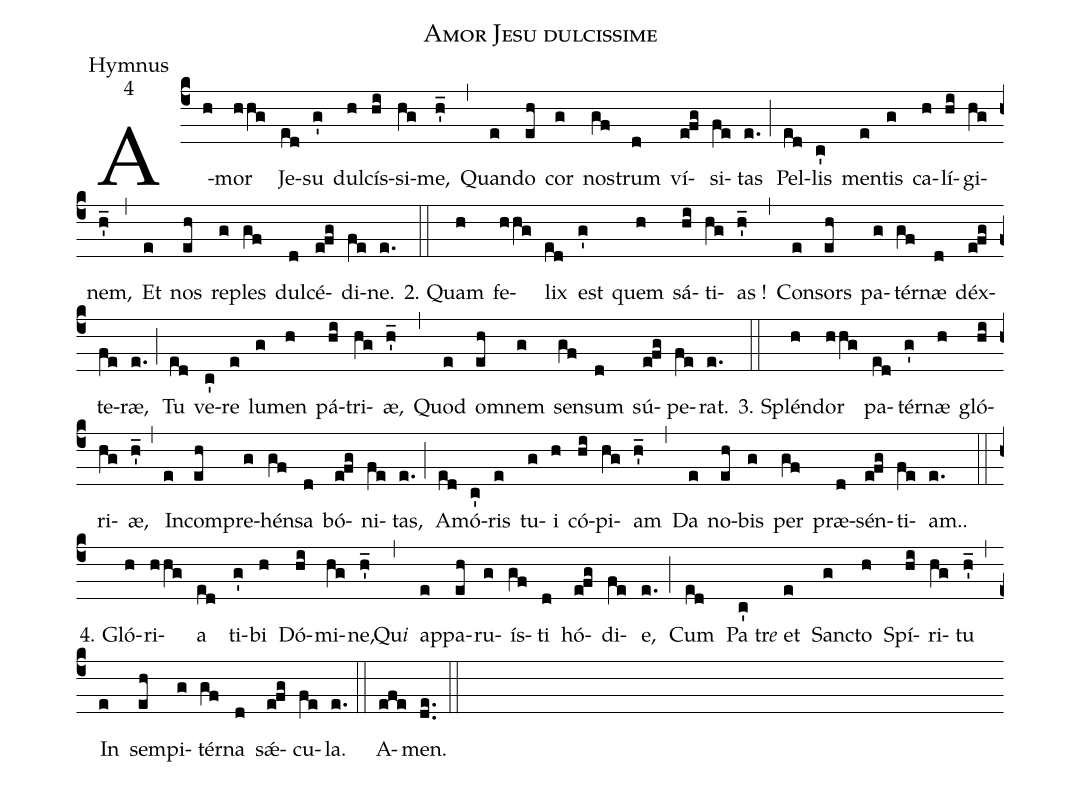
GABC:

name:Amor Jesu dulcissime;
office-part:Hymnus;
mode:4;
%%
(c4)A(h)mor(hhg) Je(ed)su(g') dul(h)cís(hi)si(hg)me,(h'_) (,)
Quan(e)do(eh) cor(g) nos(gf)trum(d) ví(efg)si(fe)tas(e.) (;)
Pel(ed)lis(c') men(e)tis(g) ca(h)lí(hi)gi(hg)nem,(h'_) (,)
Et(e) nos(eh) re(g)ples(gf) dul(d)cé(efg)di(fe)ne.(e.) (::)

2. Quam(h) fe(hhg)lix(ed) est(g') quem(h) sá(hi)ti(hg)as !(h'_) (,)
Con(e)sors(eh) pa(g)tér(gf)næ(d) déx(efg)te(fe)ræ,(e.) (;)
Tu(ed) ve(c')re(e) lu(g)men(h) pá(hi)tri(hg)æ,(h'_) (,)
Quod(e) om(eh)nem(g) sen(gf)sum(d) sú(efg)pe(fe)rat.(e.) (::)

3. Splén(h)dor(hhg) pa(ed)tér(g')næ(h) gló(hi)ri(hg)æ,(h'_) (,)
In(e)com(eh)pre(g)hén(gf)sa(d) bó(efg)ni(fe)tas,(e.) (;)
A(ed)mó(c')ris(e) tu(g)i(h) có(hi)pi(hg)am(h'_) (,)
Da(e) no(eh)bis(g) per(gf) præ(d)sén(efg)ti(fe)am..(e.) (::)

4. Gló(h)ri(hhg)a(ed) ti(g')bi(h) Dó(hi)mi(hg)ne,(h'_) (,)
Qu<i>i</i>() ap(e)pa(eh)ru(g)ís(gf)ti(d) hó(efg)di(fe)e,(e.) (;)
Cum(ed) Pa(c')tr<i>e</i>() et(e) Sanc(g)to(h) Spí(hi)ri(hg)tu(h'_) (,)
In(e) sem(eh)pi(g)tér(gf)na(d) sǽ(efg)cu(fe)la.(e.) (::)
A(efe)men.(de..) (::)
